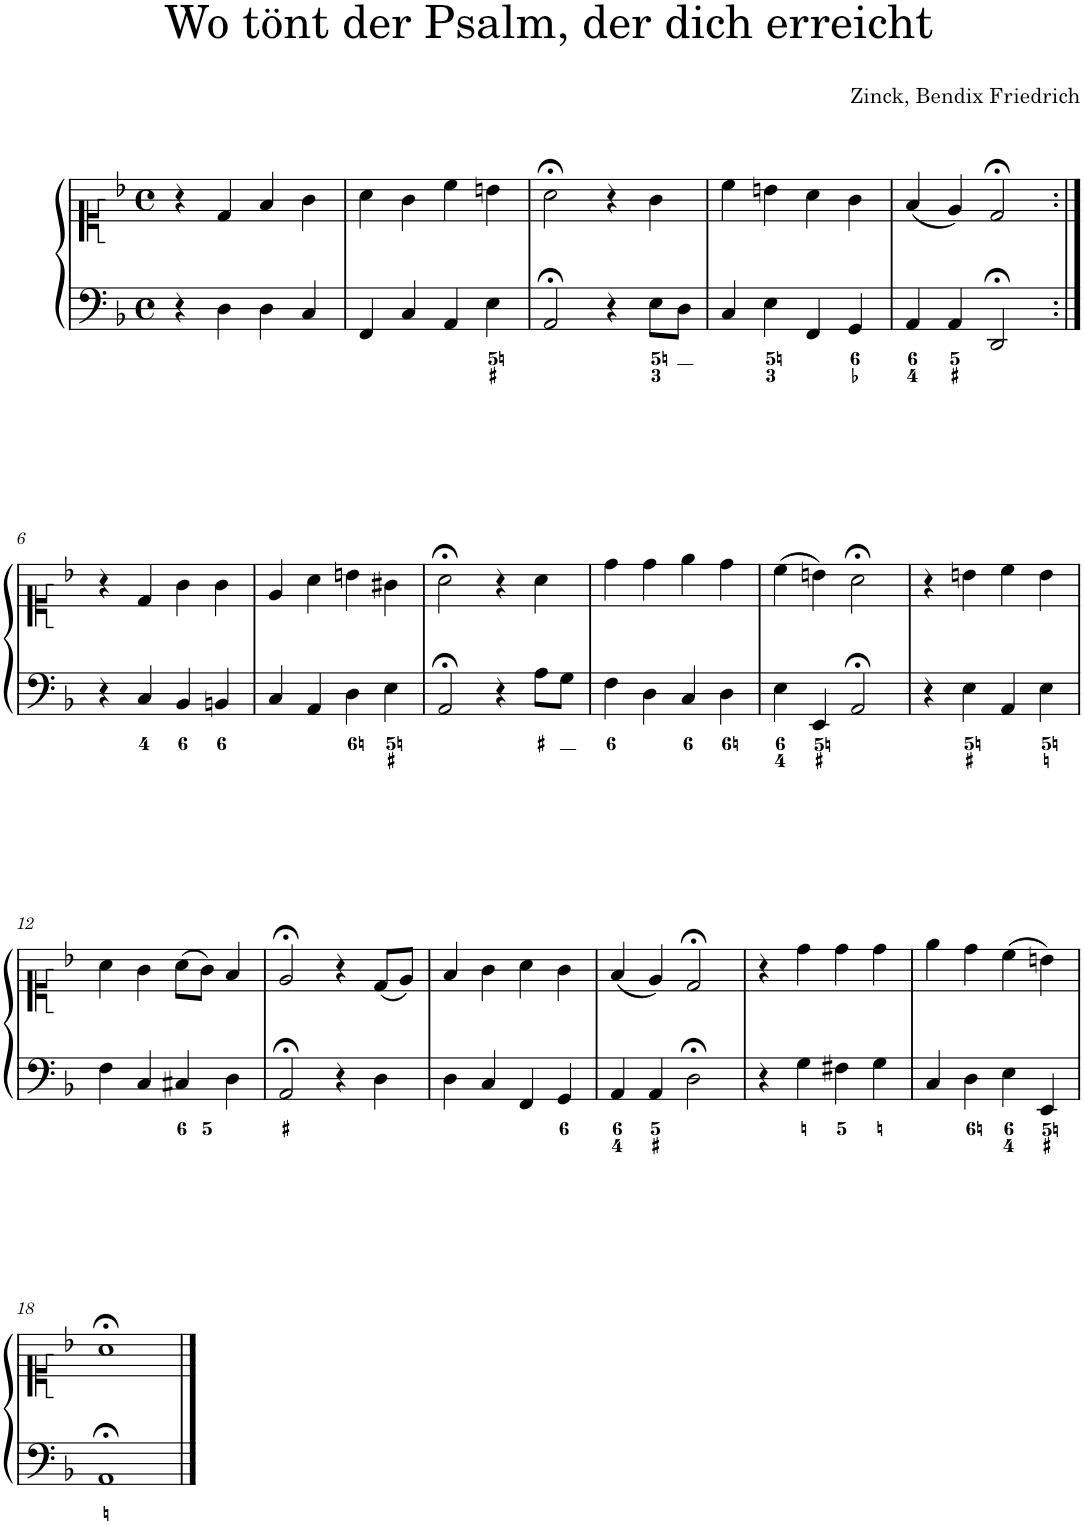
**kern	**kern
*part1	*part1
*staff2	*staff1
*I"Piano	*
*I'Pno.	*
*clefF4	*clefC1
*k[b-]	*k[b-]
*M4/4	*M4/4
*met(c)	*met(c)
=1	=1
4r	4r
4D\	4d/
4D\	4f/
4C/	4g\
=2	=2
4FF/	4a\
4C/	4g\
4AA/	4cc\
4E\	4bn\
=3	=3
2AA;</	2a;<\
4r	4r
8E\L	4g\
8D\J	.
=4	=4
4C/	4cc\
4E\	4bn\
4FF/	4a\
4GG/	4g\
=5	=5
4AA/	(4f/
4AA/	4e/)
2DD;</	2d;</
!!LO:LB:g=z
=6:|!	=6:|!
4r	4r
4C/	4d/
4BB-/	4g\
4BBn/	4g\
=7	=7
4C/	4e/
4AA/	4a\
4D\	4bn\
4E\	4g#X\
=8	=8
2AA;</	2a;<\
4r	4r
8A\L	4a\
8G\J	.
=9	=9
4F\	4dd\
4D\	4dd\
4C/	4ee\
4D\	4dd\
=10	=10
4E\	(4cc\
4EE/	4bn\)
2AA;</	2a;<\
=11	=11
4r	4r
4E\	4bn\
4AA/	4cc\
4E\	4b\
!!LO:LB:g=z
=12	=12
4F\	4a\
4C/	4g\
4C#X/	(8a\L
.	8g\J)
4D\	4f/
=13	=13
2AA;</	2e;</
4r	4r
4D\	(8d/L
.	8e/J)
=14	=14
4D\	4f/
4C/	4g\
4FF/	4a\
4GG/	4g\
=15	=15
4AA/	(4f/
4AA/	4e/)
2D;<\	2d;</
=16	=16
4r	4r
4G\	4dd\
4F#X\	4dd\
4G\	4dd\
=17	=17
4C/	4ee\
4D\	4dd\
4E\	(4cc\
4EE/	4bn\)
!!LO:LB:g=z
=18	=18
1AA;<	1a;<
==	==
*-	*-
